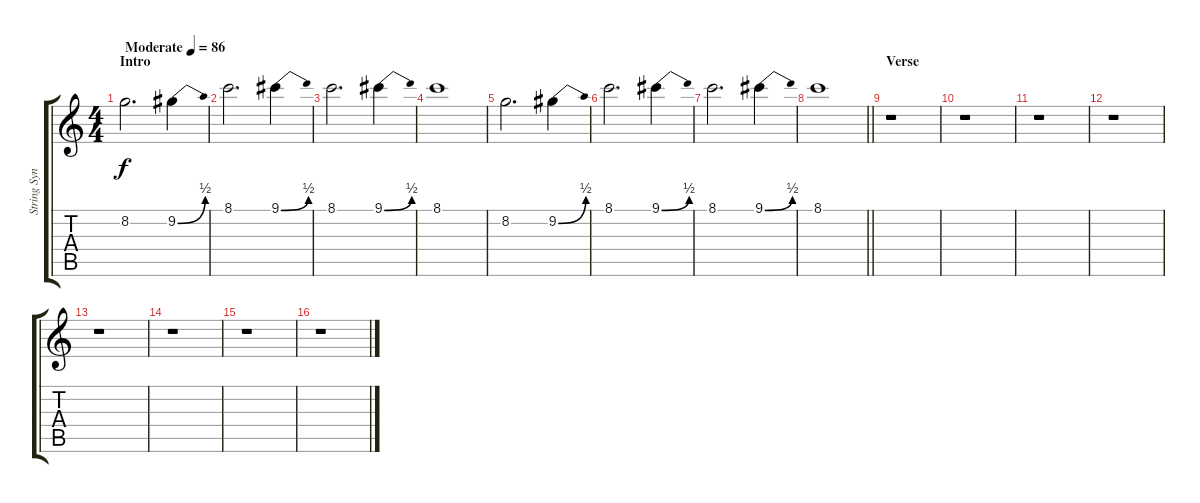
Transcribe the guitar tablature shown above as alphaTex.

\track ("String Synth" "String Syn") {instrument electricguitarclean}
\staff {score tabs}
\tuning (E4 B3 G3 D3 A2 E2) {hide}
\ts (4 4)
\section ("" "Intro")
\tempo (86 "Moderate")
\clef g2
\ks c
8.2.2{d dy f volume 4 instrument electricguitarclean} 9.2{be (bend 0 0 60 2)}.4{volume 13} |
8.1.2{d} 9.1{be (bend 0 0 60 2)}.4 |
8.1.2{d} 9.1{be (bend 0 0 60 2)}.4 |
8.1.1{volume 4} |
8.2.2{d volume 4} 9.2{be (bend 0 0 60 2)}.4{volume 13} |
8.1.2{d} 9.1{be (bend 0 0 60 2)}.4 |
8.1.2{d} 9.1{be (bend 0 0 60 2)}.4 |
\barLineRight lightlight
8.1.1{volume 4} |
\section ("" "Verse")
r.1 |
r.1 |
r.1 |
r.1 |
r.1 |
r.1 |
r.1 |
r.1
